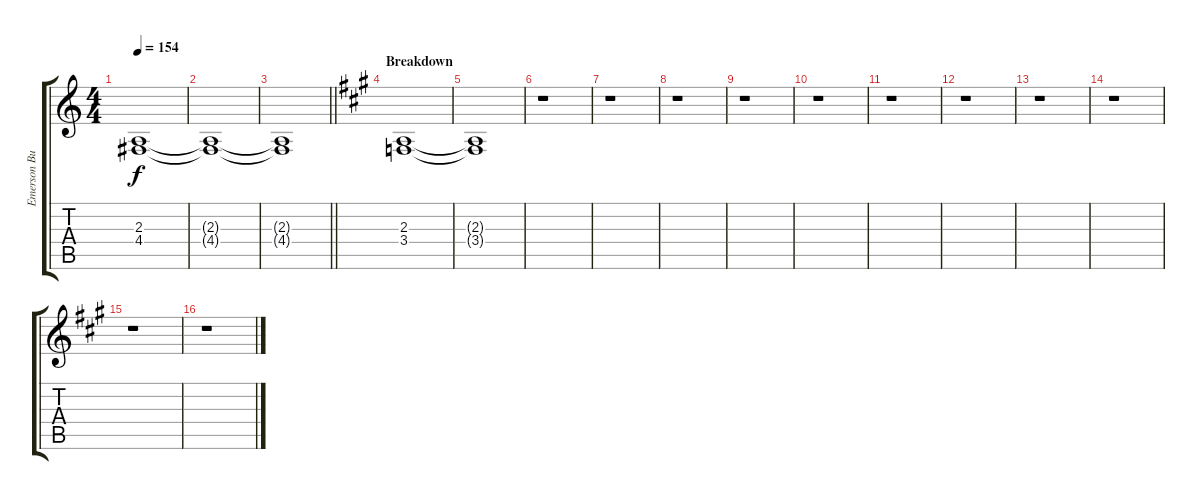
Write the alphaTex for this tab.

\track ("Emerson Burton (Keyboard)" "Emerson Bu") {instrument pad2warm}
\staff {score tabs}
\tuning (E4 B3 G3 D3 A2 E2) {hide}
\ts (4 4)
\tempo 154
\clef g2
\ks c
(2.3{t} 4.4{t}).1{dy f} |
(2.3{t} 4.4{t}).1 |
\barLineRight lightlight
(2.3{t} 4.4{t}).1 |
\section ("" "Breakdown")
\ks a
(2.3 3.4).1 |
(2.3{t} 3.4{t}).1 |
r.1 |
r.1 |
r.1 |
r.1 |
r.1 |
r.1 |
r.1 |
r.1 |
r.1 |
r.1 |
r.1
